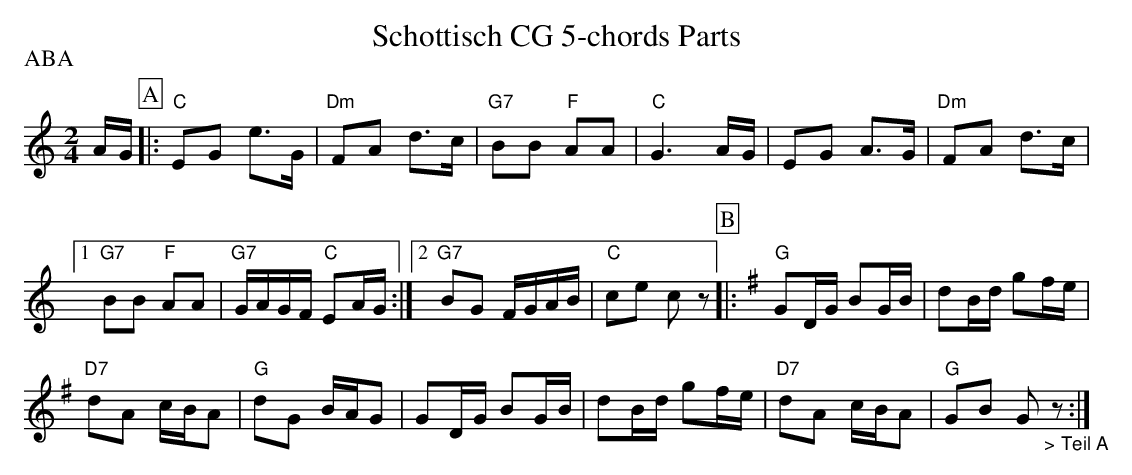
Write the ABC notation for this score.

X:1
T:Schottisch CG 5-chords Parts
P:ABA
M:2/4
L:1/8
K:Cmaj%%MIDI gchordon
A/2G/2[P:A] |: "C"EG e>G | "Dm"FA d>c | "G7"BB "F"AA | "C"G3A/2G/2 | EG A>G | "Dm"FA d>c |1
"G7"BB "F"AA | "G7"G/2A/2G/2F/2 "C"EA/2G/2 :|2 "G7"BG F/2G/2A/2B/2 | "C"ce cz [P:B] |: [K:Gmaj] "G"GD/2G/2 BG/2B/2 | dB/2d/2 gf/2e/2 |
"D7"dA c/2B/2A | "G"dG B/2A/2G | GD/2G/2 BG/2B/2 | dB/2d/2 gf/2e/2 | "D7"dA c/2B/2A | "G"GB G"_> Teil A"z :|
